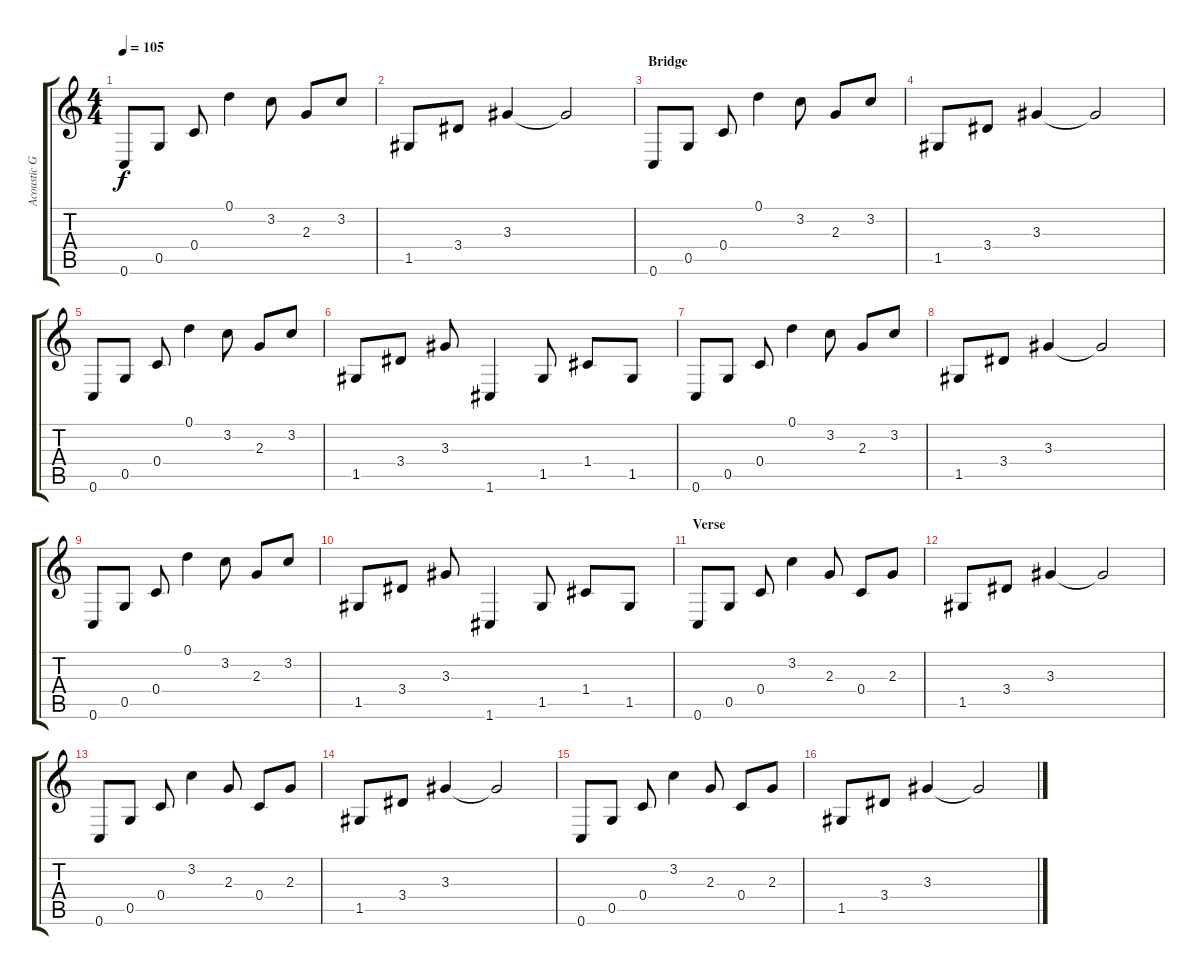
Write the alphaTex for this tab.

\track ("Acoustic Guitar" "Acoustic G") {instrument acousticguitarsteel}
\staff {score tabs}
\tuning (D4 A3 F3 C3 G2 C2) {hide}
\ts (4 4)
\tempo 105
\clef g2
\ks c
0.6.8{dy f} 0.5.8 0.4.8 0.1.4 3.2.8 2.3.8 3.2.8 |
1.5.8 3.4.8 3.3.4 3.3{t}.2 |
\section ("" "Bridge")
0.6.8 0.5.8 0.4.8 0.1.4 3.2.8 2.3.8 3.2.8 |
1.5.8 3.4.8 3.3.4 3.3{t}.2 |
0.6.8 0.5.8 0.4.8 0.1.4 3.2.8 2.3.8 3.2.8 |
1.5.8 3.4.8 3.3.8 1.6.4 1.5.8 1.4.8 1.5.8 |
0.6.8 0.5.8 0.4.8 0.1.4 3.2.8 2.3.8 3.2.8 |
1.5.8 3.4.8 3.3.4 3.3{t}.2 |
0.6.8 0.5.8 0.4.8 0.1.4 3.2.8 2.3.8 3.2.8 |
1.5.8 3.4.8 3.3.8 1.6.4 1.5.8 1.4.8 1.5.8 |
\section ("" "Verse")
0.6.8 0.5.8 0.4.8 3.2.4 2.3.8 0.4.8 2.3.8 |
1.5.8 3.4.8 3.3.4 3.3{t}.2 |
0.6.8 0.5.8 0.4.8 3.2.4 2.3.8 0.4.8 2.3.8 |
1.5.8 3.4.8 3.3.4 3.3{t}.2 |
0.6.8 0.5.8 0.4.8 3.2.4 2.3.8 0.4.8 2.3.8 |
1.5.8 3.4.8 3.3.4 3.3{t}.2
